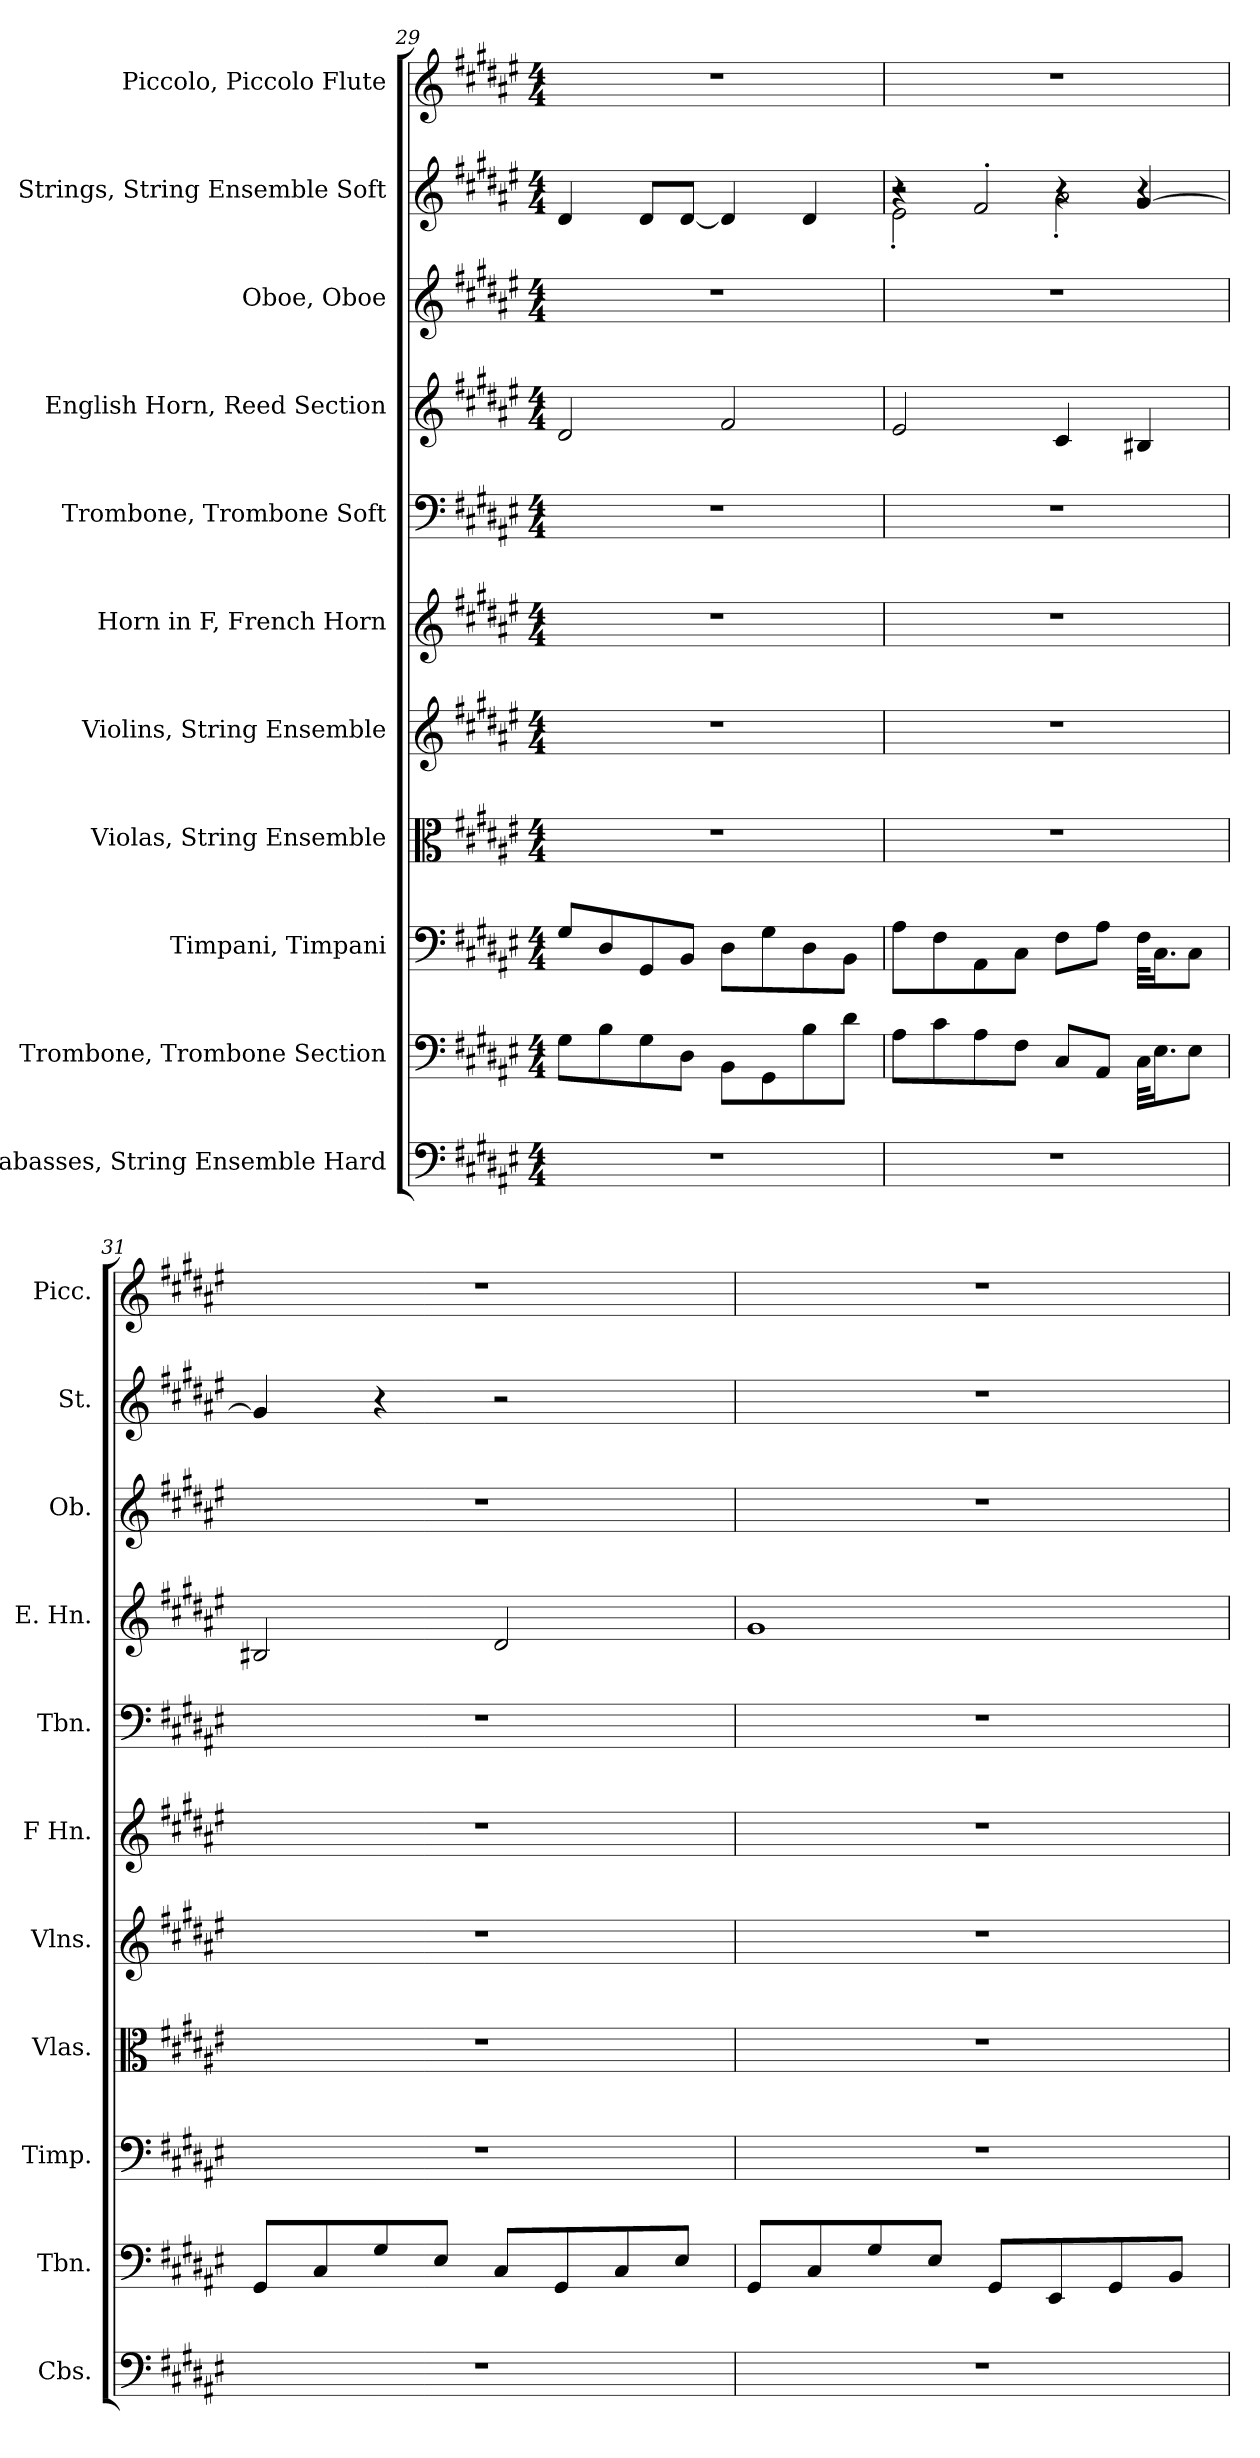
**kern	**kern	**kern	**kern	**kern	**kern	**kern	**kern	**kern	**kern	**kern
*part11	*part10	*part9	*part8	*part7	*part6	*part5	*part4	*part3	*part2	*part1
*staff11	*staff10	*staff9	*staff8	*staff7	*staff6	*staff5	*staff4	*staff3	*staff2	*staff1
*I"Contrabasses, String Ensemble Hard	*I"Trombone, Trombone Section	*I"Timpani, Timpani	*I"Violas, String Ensemble	*I"Violins, String Ensemble	*I"Horn in F, French Horn	*I"Trombone, Trombone Soft	*I"English Horn, Reed Section	*I"Oboe, Oboe	*I"Strings, String Ensemble Soft	*I"Piccolo, Piccolo Flute
*I'Cbs.	*I'Tbn.	*I'Timp.	*I'Vlas.	*I'Vlns.	*I'F Hn.	*I'Tbn.	*I'E. Hn.	*I'Ob.	*I'St.	*I'Picc.
*clefF4	*clefF4	*clefF4	*clefC3	*clefG2	*clefG2	*clefF4	*clefG2	*clefG2	*clefG2	*clefG2
*ITrd7c12	*	*	*	*	*ITrd4c7	*	*ITrd4c7	*	*	*ITrd-7c-12
*k[f#c#g#d#a#e#]	*k[f#c#g#d#a#e#]	*k[f#c#g#d#a#e#]	*k[f#c#g#d#a#e#]	*k[f#c#g#d#a#e#]	*k[f#c#g#d#a#]	*k[f#c#g#d#a#e#]	*k[f#c#g#d#a#]	*k[f#c#g#d#a#e#]	*k[f#c#g#d#a#e#]	*k[f#c#g#d#a#e#]
*M4/4	*M4/4	*M4/4	*M4/4	*M4/4	*M4/4	*M4/4	*M4/4	*M4/4	*M4/4	*M4/4
=29	=29	=29	=29	=29	=29	=29	=29	=29	=29	=29
1r	8G#\L	8G#/L	1r	1r	1r	1r	2G#/	1r	4d#/	1r
.	8B\	8D#/	.	.	.	.	.	.	.	.
.	8G#\	8GG#/	.	.	.	.	.	.	8d#/L	.
.	8D#\J	8BB/J	.	.	.	.	.	.	[8d#/J	.
.	8BB\L	8D#\L	.	.	.	.	2B/	.	4d#/]	.
.	8GG#\	8G#\	.	.	.	.	.	.	.	.
.	8B\	8D#\	.	.	.	.	.	.	4d#/	.
.	8d#\J	8BB\J	.	.	.	.	.	.	.	.
=30	=30	=30	=30	=30	=30	=30	=30	=30	=30	=30
*	*	*	*	*	*	*	*	*	*^	*
*	*	*	*	*	*	*	*	*	*	*^	*
1r	8A#\L	8A#\L	1r	1r	1r	1r	2A#/	1r	2r	2e#'\	4r	1r
.	8c#\	8F#\	.	.	.	.	.	.	.	.	.	.
.	8A#\	8AA#\	.	.	.	.	.	.	.	.	2f#'/	.
.	8F#\J	8C#\J	.	.	.	.	.	.	.	.	.	.
.	8C#/L	8F#\L	.	.	.	.	4F#/	.	4r	2a#'\	.	.
.	8AA#/J	8A#\J	.	.	.	.	.	.	.	.	.	.
.	32C#\KLL	32F#\KLL	.	.	.	.	4E#X/	.	[4g#/	.	4r	.
.	16.E#\J	16.C#\J	.	.	.	.	.	.	.	.	.	.
.	8E#\J	8C#\J	.	.	.	.	.	.	.	.	.	.
*	*	*	*	*	*	*	*	*	*v	*v	*v	*
=31	=31	=31	=31	=31	=31	=31	=31	=31	=31	=31
1r	8GG#/L	1r	1r	1r	1r	1r	2E#X/	1r	4g#/]	1r
.	8C#/	.	.	.	.	.	.	.	.	.
.	8G#/	.	.	.	.	.	.	.	4r	.
.	8E#/J	.	.	.	.	.	.	.	.	.
.	8C#/L	.	.	.	.	.	2G#/	.	2r	.
.	8GG#/	.	.	.	.	.	.	.	.	.
.	8C#/	.	.	.	.	.	.	.	.	.
.	8E#/J	.	.	.	.	.	.	.	.	.
!!LO:PB:g=z
=32	=32	=32	=32	=32	=32	=32	=32	=32	=32	=32
1r	8GG#/L	1r	1r	1r	1r	1r	1c#	1r	1r	1r
.	8C#/	.	.	.	.	.	.	.	.	.
.	8G#/	.	.	.	.	.	.	.	.	.
.	8E#/J	.	.	.	.	.	.	.	.	.
.	8GG#/L	.	.	.	.	.	.	.	.	.
.	8EE#/	.	.	.	.	.	.	.	.	.
.	8GG#/	.	.	.	.	.	.	.	.	.
.	8BB/J	.	.	.	.	.	.	.	.	.
=	=	=	=	=	=	=	=	=	=	=
*-	*-	*-	*-	*-	*-	*-	*-	*-	*-	*-
